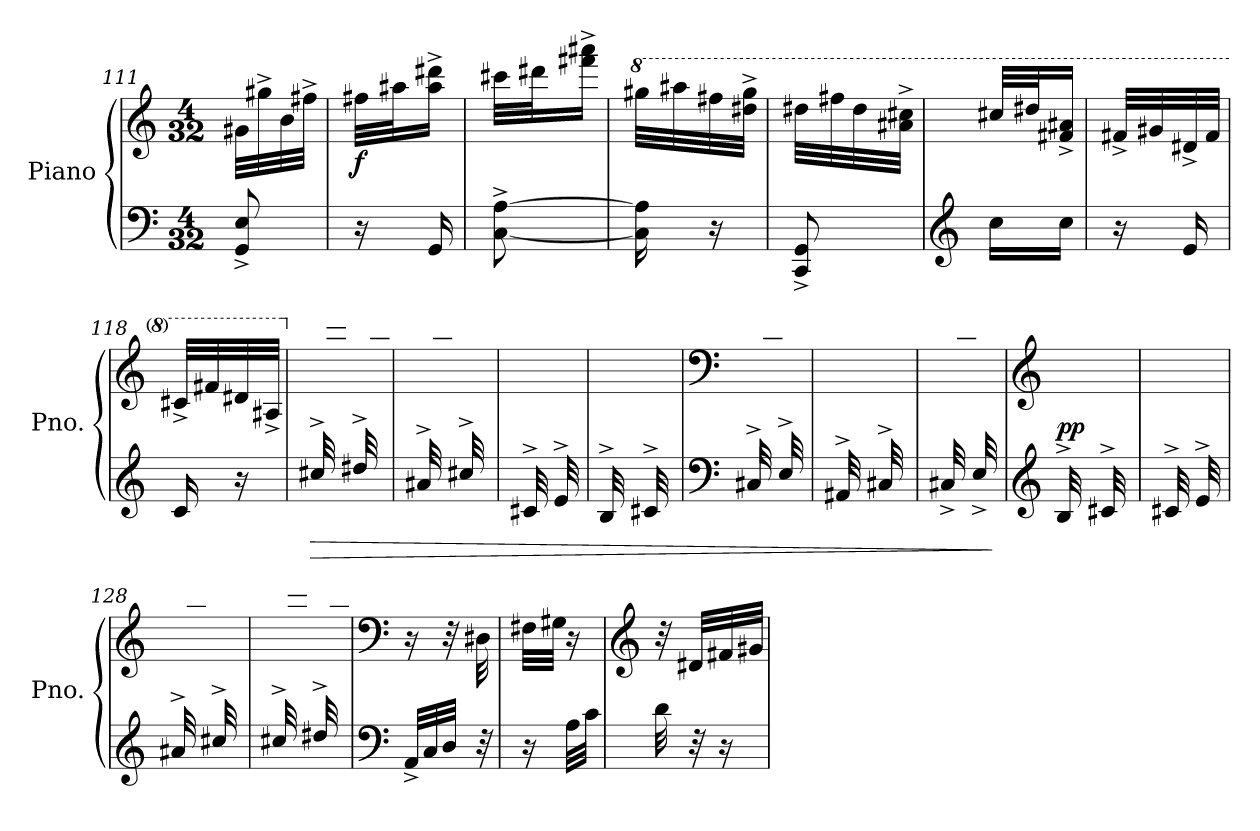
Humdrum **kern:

**kern	**kern	**dynam
*part1	*part1	*part1
*staff2	*staff1	*staff1/2
*I"Piano	*	*
*I'Pno.	*	*
!!LO:LB:g=z
*clefF4	*clefG2	*
*k[]	*k[]	*
*M4/32	*M4/32	*
=111	=111	=111
8GG/^ 8E/^	32g#X\LLL	.
.	32gg#X^\	.
.	32b\	.
.	32ff#X^\JJJ	.
=112	=112	=112
!	!	!LO:DY:b
16r	32ff#X\LLL	f
.	32aa#X\J	.
16GG/	16aa#\^ 16ddd#X\^JJ	.
=113	=113	=113
[8C\^ [8A\^	32ccc#X\LLL	.
.	32ddd#X\J	.
.	16fff#X\^ 16aaa#X\^JJ	.
=114	=114	=114
*	*8va	*
16C\] 16A\]	32ggg#X\LLL	.
.	32aaa#X\	.
16r	32fff#X\	.
.	32ddd#X\^ 32ggg#\^JJJ	.
=115	=115	=115
8CC/^ 8GG/^	32ddd#X\LLL	.
.	32fff#X\	.
.	32ddd#\	.
.	32aa#X\^ 32ccc#X\^JJJ	.
=116	=116	=116
*clefG2	*	*
16cc\LL	32ccc#X/LLL	.
.	32ddd#X/J	.
16cc\JJ	16ff#X/^ 16aa#X/^JJ	.
!!LO:LB:g=z
=117	=117	=117
16r	32ff#X^/LLL	.
.	32gg#X/	.
16e/	32dd#X^/	.
.	32ff#/JJJ	.
=118	=118	=118
16c/	32cc#X^/LLL	.
.	32ff#X/	.
16r	32dd#X/	.
.	32a#X^/JJJ	.
=119	=119	=119
!	!	!LO:HP:b=2
*^	*	*
*	*	*X8va	*
32cc#X^/LLL	8ryy	32ryy	>
32ryy	.	32ccc#X\	.
32dd#X^/	.	32ryy	.
32ryy	.	32aa#X\JJJ	.
=120	=120	=120	=120
32a#X^/LLL	8ryy	32ryy	.
32ryy	.	32aa#X\	.
32cc#X^/	.	32ryy	.
32ryy	.	32gg#X\JJJ	.
=121	=121	=121	=121
32c#X^/LLL	8ryy	32ryy	.
32ryy	.	32cc#X\	.
32e^/	.	32ryy	.
32ryy	.	32b\JJJ	.
=122	=122	=122	=122
32B^/LLL	8ryy	32ryy	.
32ryy	.	32a#X\	.
32c#X^/	.	32ryy	.
32ryy	.	32g#X\JJJ	.
!!LO:PB:g=z
=123	=123	=123	=123
*clefF4	*	*clefF4	*
32C#X^/LLL	8ryy	32ryy	.
32ryy	.	32c#X\	.
32E^/	.	32ryy	.
32ryy	.	32B\JJJ	.
=124	=124	=124	=124
32AA#X^/LLL	8ryy	32ryy	.
32ryy	.	32A#X\	.
32C#X^/	.	32ryy	.
32ryy	.	32G#X\JJJ	.
=125	=125	=125	=125
32C#X^/LLL	8ryy	32ryy	.
32ryy	.	32c#X\	.
32E^/	.	32ryy	.
32ryy	.	32B\JJJ	.
*v	*v	*	*
.	.	]
=126	=126	=126
*clefG2	*clefG2	*
*^	*	*
!	!	!	!LO:DY:b
32B^/LLL	8ryy	32ryy	pp
32ryy	.	32a#X\	.
32c#X^/	.	32ryy	.
32ryy	.	32g#X\JJJ	.
=127	=127	=127	=127
32c#X^/LLL	8ryy	32ryy	.
32ryy	.	32cc#X\	.
32e^/	.	32ryy	.
32ryy	.	32b\JJJ	.
=128	=128	=128	=128
32a#X^/LLL	8ryy	32ryy	.
32ryy	.	32aa#X\	.
32cc#X^/	.	32ryy	.
32ryy	.	32gg#X\JJJ	.
!!LO:LB:g=z
=129	=129	=129	=129
32cc#X^/LLL	8ryy	32ryy	.
32ryy	.	32ccc#X\	.
32dd#X^/	.	32ryy	.
32ryy	.	32aa#X\JJJ	.
*v	*v	*	*
=130	=130	=130
*clefF4	*clefF4	*
32AA^/LLL	16r	.
32C/	.	.
32D/JJJ	32r	.
32r	32D#X\	.
=131	=131	=131
16r	32F#X\LLL	.
.	32G#X\JJJ	.
32A\LLL	16r	.
32c\JJJ	.	.
=132	=132	=132
*	*clefG2	*
32d\	32r	.
32r	32d#X/LLL	.
16r	32f#X/	.
.	32g#X/JJJ	.
=	=	=
*-	*-	*-
